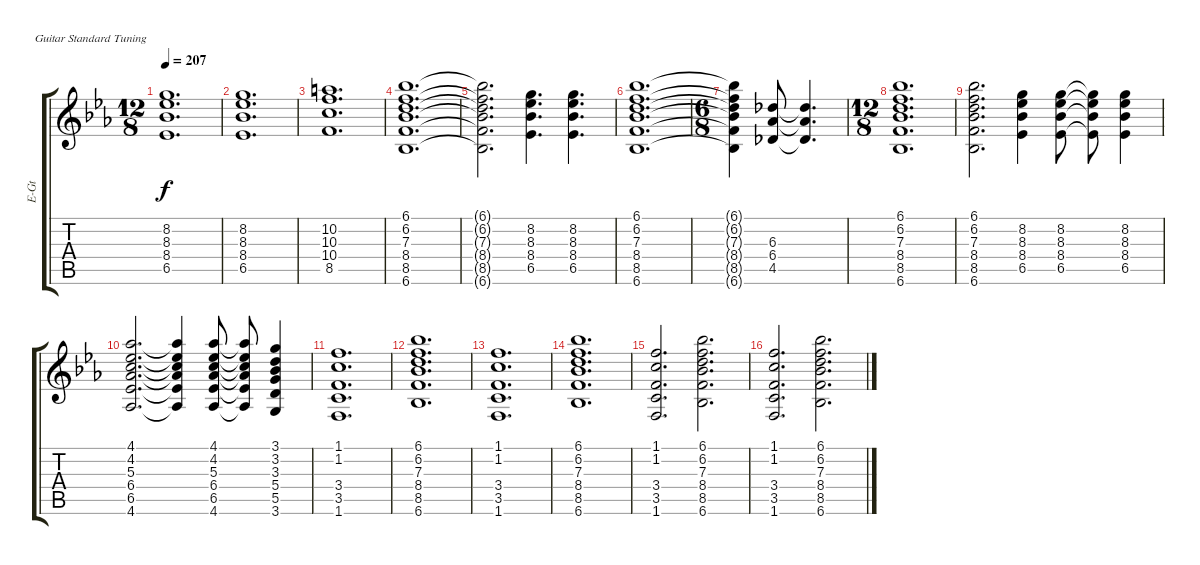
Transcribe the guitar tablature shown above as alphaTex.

\bracketExtendMode groupsimilarinstruments
\otherSystemsTrackNameOrientation horizontal
\track ("Gtr 3" "E-Gt") {instrument distortionguitar}
\staff {score tabs}
\tuning (E4 B3 G3 D3 A2 E2)
\ts (12 8)
\tempo 207
\clef g2
\ks eb
(8.2{acc forcenatural} 8.3{acc b} 8.4{acc b} 6.5{acc b}).1{d dy f beam Down} |
(8.2{acc forcenatural} 8.3{acc b} 8.4{acc b} 6.5{acc b}).1{d beam Down} |
(10.2{acc forcenatural} 10.3{acc forcenatural} 10.4{acc forcenatural} 8.5{acc forcenatural}).1{d beam Down} |
(6.1{acc b} 6.2{acc forcenatural} 7.3{acc forcenatural} 8.4{acc b} 8.5{acc forcenatural} 6.6{acc b}).1{d beam Down} |
(6.1{t acc b} 6.2{t acc forcenatural} 7.3{t acc forcenatural} 8.4{t acc b} 8.5{t acc forcenatural} 6.6{t acc b}).2{d beam Down} (8.2{acc forcenatural} 8.3{acc b} 8.4{acc b} 6.5{acc b}).4{d beam Down} (8.2{acc forcenatural} 8.3{acc b} 8.4{acc b} 6.5{acc b}).4{d beam Down} |
(6.1{acc b} 6.2{acc forcenatural} 7.3{acc forcenatural} 8.4{acc b} 8.5{acc forcenatural} 6.6{acc b}).1{d beam Down} |
\ts (6 8)
(6.1{t acc b} 6.2{t acc forcenatural} 7.3{t acc forcenatural} 8.4{t acc b} 8.5{t acc forcenatural} 6.6{t acc b}).4{beam Down} (6.3{acc b} 6.4{acc b} 4.5{acc b}).8{beam Up} (6.3{t acc b} 6.4{t acc b} 4.5{t acc b}).4{d beam Up} |
\ts (12 8)
(6.1{acc b} 6.2{acc forcenatural} 7.3{acc forcenatural} 8.4{acc b} 8.5{acc forcenatural} 6.6{acc b}).1{d beam Down} |
(6.1{acc b} 6.2{acc forcenatural} 7.3{acc forcenatural} 8.4{acc b} 8.5{acc forcenatural} 6.6{acc b}).2{d beam Down} (8.2{acc forcenatural} 8.3{acc b} 8.4{acc b} 6.5{acc b}).4{beam Down} (8.2{acc forcenatural} 8.3{acc b} 8.4{acc b} 6.5{acc b}).8{beam Down} (8.2{t acc forcenatural} 8.3{t acc b} 8.4{t acc b} 6.5{t acc b}).8{beam Down} (8.2{acc forcenatural} 8.3{acc b} 8.4{acc b} 6.5{acc b}).4{beam Down} |
(4.1{acc b} 4.2{acc b} 5.3{acc forcenatural} 6.4{acc b} 6.5{acc b} 4.6{acc b}).2{d beam Up} (4.1{t acc b} 4.2{t acc b} 5.3{t acc forcenatural} 6.4{t acc b} 6.5{t acc b} 4.6{t acc b}).4{beam Up} (4.1{acc b} 4.2{acc b} 5.3{acc forcenatural} 6.4{acc b} 6.5{acc b} 4.6{acc b}).8{beam Up} (4.1{t acc b} 4.2{t acc b} 5.3{t acc forcenatural} 6.4{t acc b} 6.5{t acc b} 4.6{t acc b}).8{beam Up} (3.1{acc forcenatural} 3.2{acc forcenatural} 3.3{acc b} 5.4{acc forcenatural} 5.5{acc forcenatural} 3.6{acc forcenatural}).4{beam Up} |
(1.1{acc forcenatural} 1.2{acc forcenatural} 3.4{acc forcenatural} 3.5{acc forcenatural} 1.6{acc forcenatural}).1{d beam Up} |
(6.1{acc b} 6.2{acc forcenatural} 7.3{acc forcenatural} 8.4{acc b} 8.5{acc forcenatural} 6.6{acc b}).1{d beam Down} |
(1.1{acc forcenatural} 1.2{acc forcenatural} 3.4{acc forcenatural} 3.5{acc forcenatural} 1.6{acc forcenatural}).1{d beam Up} |
(6.1{acc b} 6.2{acc forcenatural} 7.3{acc forcenatural} 8.4{acc b} 8.5{acc forcenatural} 6.6{acc b}).1{d beam Down} |
(1.1{acc forcenatural} 1.2{acc forcenatural} 3.4{acc forcenatural} 3.5{acc forcenatural} 1.6{acc forcenatural}).2{d beam Up} (6.1{acc b} 6.2{acc forcenatural} 7.3{acc forcenatural} 8.4{acc b} 8.5{acc forcenatural} 6.6{acc b}).2{d beam Down} |
(1.1{acc forcenatural} 1.2{acc forcenatural} 3.4{acc forcenatural} 3.5{acc forcenatural} 1.6{acc forcenatural}).2{d beam Up} (6.1{acc b} 6.2{acc forcenatural} 7.3{acc forcenatural} 8.4{acc b} 8.5{acc forcenatural} 6.6{acc b}).2{d beam Down}
